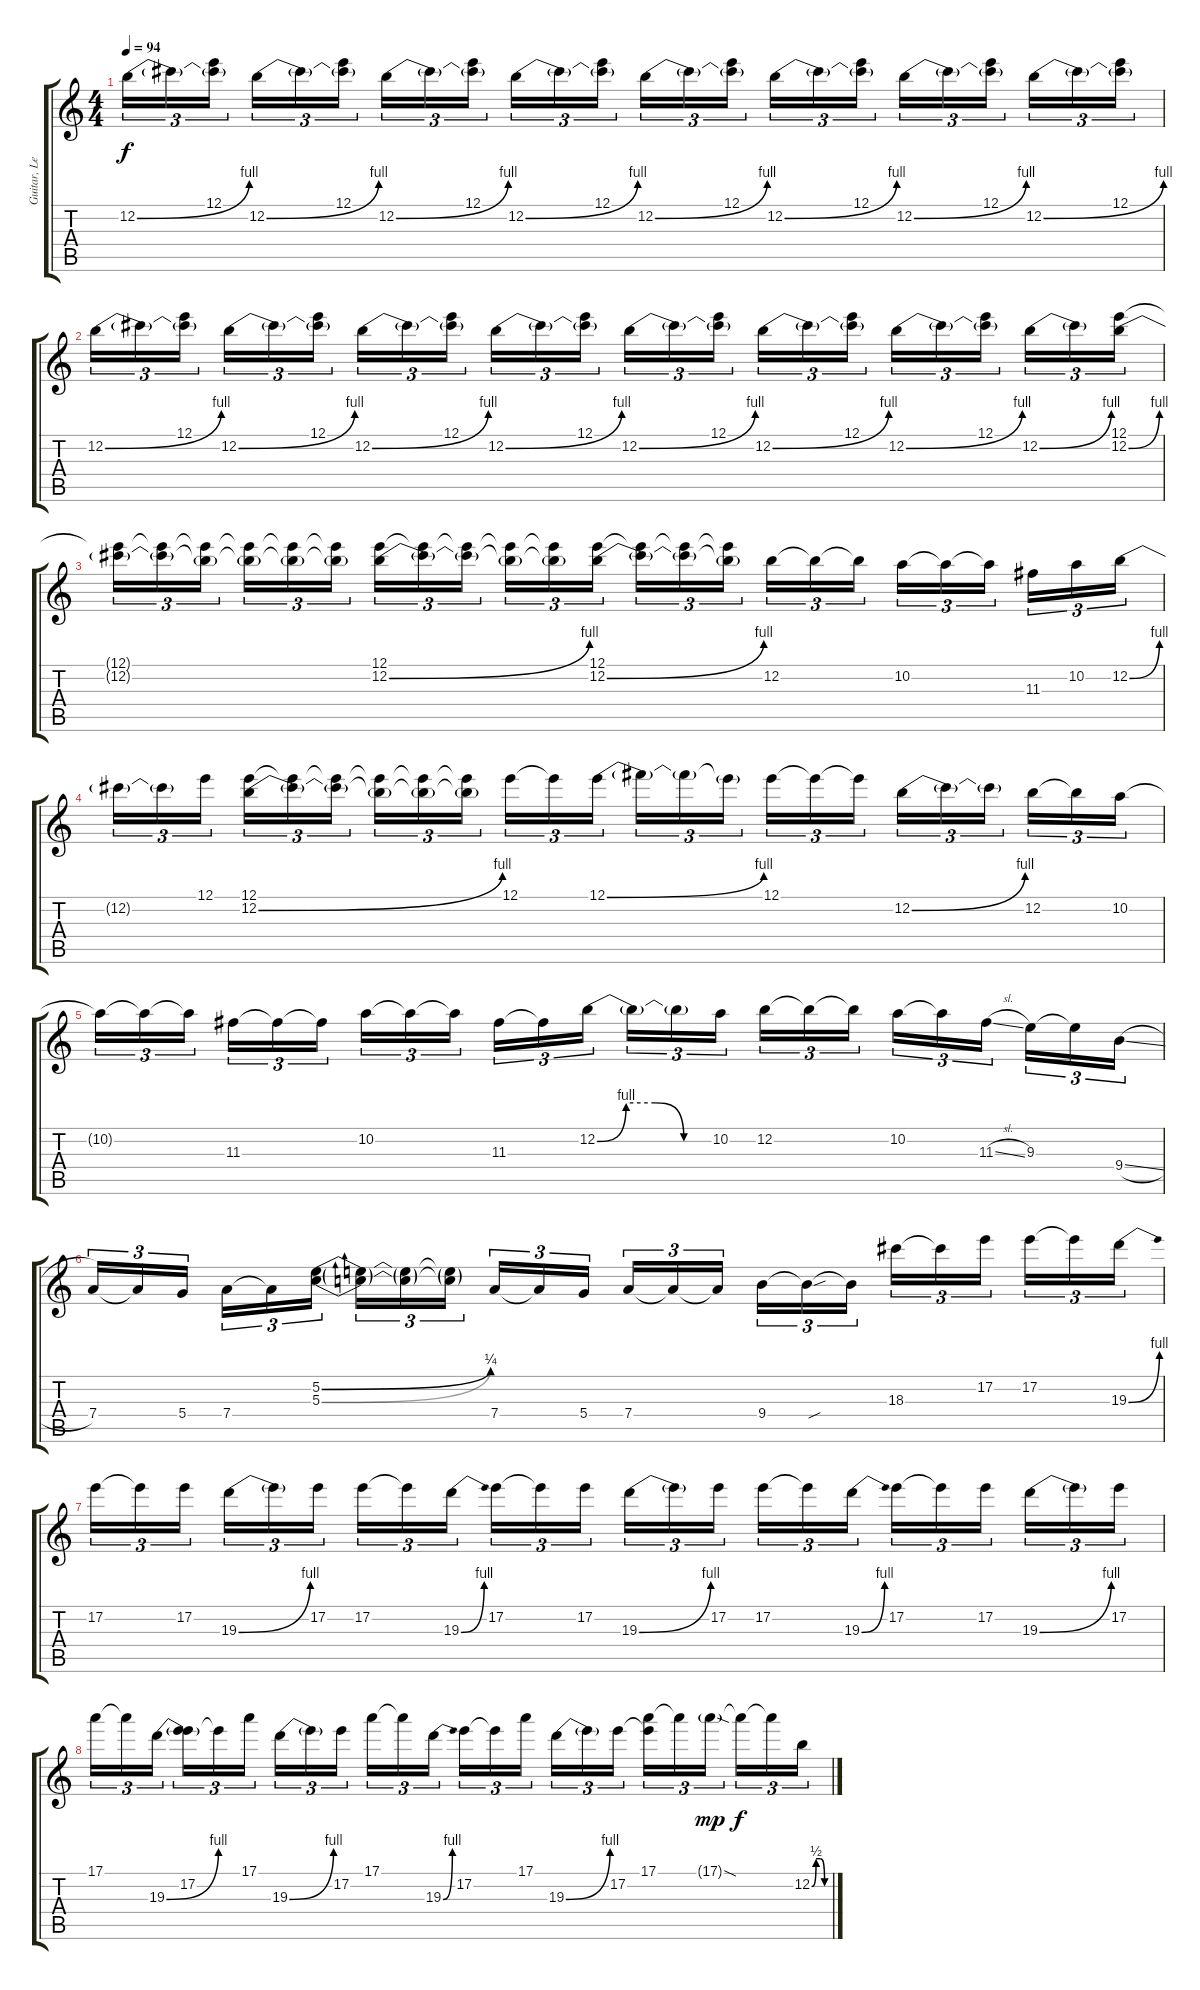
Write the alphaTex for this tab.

\track ("Guitar, Lead" "Guitar, Le") {instrument distortionguitar}
\staff {score tabs}
\tuning (E4 B3 G3 D3 A2 E2) {hide}
\ts (4 4)
\tempo 94
\clef g2
\ks c
12.2{be (bend 0 0 60 4)}.16{tu (3 2) dy f} 12.2{t}.16{tu (3 2)} (12.1 12.2{t}).16{tu (3 2) beam splitsecondary} 12.2{be (bend 0 0 60 4)}.16{tu (3 2)} 12.2{t}.16{tu (3 2)} (12.1 12.2{t}).16{tu (3 2)} 12.2{be (bend 0 0 60 4)}.16{tu (3 2)} 12.2{t}.16{tu (3 2)} (12.1 12.2{t}).16{tu (3 2) beam splitsecondary} 12.2{be (bend 0 0 60 4)}.16{tu (3 2)} 12.2{t}.16{tu (3 2)} (12.1 12.2{t}).16{tu (3 2)} 12.2{be (bend 0 0 60 4)}.16{tu (3 2)} 12.2{t}.16{tu (3 2)} (12.1 12.2{t}).16{tu (3 2) beam splitsecondary} 12.2{be (bend 0 0 60 4)}.16{tu (3 2)} 12.2{t}.16{tu (3 2)} (12.1 12.2{t}).16{tu (3 2)} 12.2{be (bend 0 0 60 4)}.16{tu (3 2)} 12.2{t}.16{tu (3 2)} (12.1 12.2{t}).16{tu (3 2) beam splitsecondary} 12.2{be (bend 0 0 60 4)}.16{tu (3 2)} 12.2{t}.16{tu (3 2)} (12.1 12.2{t}).16{tu (3 2)} |
12.2{be (bend 0 0 60 4)}.16{tu (3 2)} 12.2{t}.16{tu (3 2)} (12.1 12.2{t}).16{tu (3 2) beam splitsecondary} 12.2{be (bend 0 0 60 4)}.16{tu (3 2)} 12.2{t}.16{tu (3 2)} (12.1 12.2{t}).16{tu (3 2)} 12.2{be (bend 0 0 60 4)}.16{tu (3 2)} 12.2{t}.16{tu (3 2)} (12.1 12.2{t}).16{tu (3 2) beam splitsecondary} 12.2{be (bend 0 0 60 4)}.16{tu (3 2)} 12.2{t}.16{tu (3 2)} (12.1 12.2{t}).16{tu (3 2)} 12.2{be (bend 0 0 60 4)}.16{tu (3 2)} 12.2{t}.16{tu (3 2)} (12.1 12.2{t}).16{tu (3 2) beam splitsecondary} 12.2{be (bend 0 0 60 4)}.16{tu (3 2)} 12.2{t}.16{tu (3 2)} (12.1 12.2{t}).16{tu (3 2)} 12.2{be (bend 0 0 60 4)}.16{tu (3 2)} 12.2{t}.16{tu (3 2)} (12.1 12.2{t}).16{tu (3 2) beam splitsecondary} 12.2{be (bend 0 0 60 4)}.16{tu (3 2)} 12.2{t}.16{tu (3 2)} (12.1 12.2{be (bend 0 0 60 4)}).16{tu (3 2)} |
(12.1{t} 12.2{t}).16{tu (3 2)} (12.1{t} 12.2{t}).16{tu (3 2)} (12.1{t} 12.2{t}).16{tu (3 2) beam splitsecondary} (12.1{t} 12.2{t}).16{tu (3 2)} (12.1{t} 12.2{t}).16{tu (3 2)} (12.1{t} 12.2{t}).16{tu (3 2)} (12.1 12.2{be (bend 0 0 60 4)}).16{tu (3 2)} (12.1{t} 12.2{t}).16{tu (3 2)} (12.1{t} 12.2{t}).16{tu (3 2) beam splitsecondary} (12.1{t} 12.2{t}).16{tu (3 2)} (12.1{t} 12.2{t}).16{tu (3 2)} (12.1 12.2{be (bend 0 0 60 4)}).16{tu (3 2)} (12.1{t} 12.2{t}).16{tu (3 2)} (12.1{t} 12.2{t}).16{tu (3 2)} (12.1{t} 12.2{t}).16{tu (3 2) beam splitsecondary} 12.2.16{tu (3 2)} 12.2{t}.16{tu (3 2)} 12.2{t}.16{tu (3 2)} 10.2.16{tu (3 2)} 10.2{t}.16{tu (3 2)} 10.2{t}.16{tu (3 2) beam splitsecondary} 11.3.16{tu (3 2)} 10.2.16{tu (3 2)} 12.2{be (bend 0 0 60 4)}.16{tu (3 2)} |
12.2{t}.16{tu (3 2)} 12.2{t}.16{tu (3 2)} 12.1.16{tu (3 2) beam splitsecondary} (12.1 12.2{be (bend 0 0 60 4)}).16{tu (3 2)} (12.1{t} 12.2{t}).16{tu (3 2)} (12.1{t} 12.2{t}).16{tu (3 2)} (12.1{t} 12.2{t}).16{tu (3 2)} (12.1{t} 12.2{t}).16{tu (3 2)} (12.1{t} 12.2{t}).16{tu (3 2) beam splitsecondary} 12.1.16{tu (3 2)} 12.1{t}.16{tu (3 2)} 12.1{be (bend 0 0 60 4)}.16{tu (3 2)} 12.1{t}.16{tu (3 2)} 12.1{t}.16{tu (3 2)} 12.1{t}.16{tu (3 2) beam splitsecondary} 12.1.16{tu (3 2)} 12.1{t}.16{tu (3 2)} 12.1{t}.16{tu (3 2)} 12.2{be (bend 0 0 60 4)}.16{tu (3 2)} 12.2{t}.16{tu (3 2)} 12.2{t}.16{tu (3 2) beam splitsecondary} 12.2.16{tu (3 2)} 12.2{t}.16{tu (3 2)} 10.2.16{tu (3 2)} |
10.2{t}.16{tu (3 2)} 10.2{t}.16{tu (3 2)} 10.2{t}.16{tu (3 2) beam splitsecondary} 11.3.16{tu (3 2)} 11.3{t}.16{tu (3 2)} 11.3{t}.16{tu (3 2)} 10.2.16{tu (3 2)} 10.2{t}.16{tu (3 2)} 10.2{t}.16{tu (3 2) beam splitsecondary} 11.3.16{tu (3 2)} 11.3{t}.16{tu (3 2)} 12.2{be (custom 0 0 15 4 30 4 45 0 60 0)}.16{tu (3 2)} 12.2{t}.16{tu (3 2)} 12.2{t}.16{tu (3 2)} 10.2.16{tu (3 2) beam splitsecondary} 12.2.16{tu (3 2)} 12.2{t}.16{tu (3 2)} 12.2{t}.16{tu (3 2)} 10.2.16{tu (3 2)} 10.2{t}.16{tu (3 2)} 11.3{sl}.16{tu (3 2) beam splitsecondary} 9.3.16{tu (3 2)} 9.3{t}.16{tu (3 2)} 9.4{sl}.16{tu (3 2)} |
7.4.16{tu (3 2)} 7.4{t}.16{tu (3 2)} 5.4.16{tu (3 2) beam splitsecondary} 7.4.16{tu (3 2)} 7.4{t}.16{tu (3 2)} (5.2{be (bend 0 0 60 1)} 5.3{be (bend 0 0 60 1)}).16{tu (3 2)} (5.2{t} 5.3{t}).16{tu (3 2)} (5.2{t} 5.3{t}).16{tu (3 2)} (5.2{t} 5.3{t}).16{tu (3 2) beam splitsecondary} 7.4.16{tu (3 2)} 7.4{t}.16{tu (3 2)} 5.4.16{tu (3 2)} 7.4.16{tu (3 2)} 7.4{t}.16{tu (3 2)} 7.4{t}.16{tu (3 2) beam splitsecondary} 9.4.16{tu (3 2)} 9.4{sou t}.16{tu (3 2)} 9.4{t}.16{tu (3 2)} 18.3.16{tu (3 2)} 18.3{t}.16{tu (3 2)} 17.2.16{tu (3 2) beam splitsecondary} 17.2.16{tu (3 2)} 17.2{t}.16{tu (3 2)} 19.3{be (bend 0 0 60 4)}.16{tu (3 2)} |
17.2.16{tu (3 2)} 17.2{t}.16{tu (3 2)} 17.2.16{tu (3 2) beam splitsecondary} 19.3{be (bend 0 0 60 4)}.16{tu (3 2)} 19.3{t}.16{tu (3 2)} 17.2.16{tu (3 2)} 17.2.16{tu (3 2)} 17.2{t}.16{tu (3 2)} 19.3{be (bend 0 0 60 4)}.16{tu (3 2) beam splitsecondary} 17.2.16{tu (3 2)} 17.2{t}.16{tu (3 2)} 17.2.16{tu (3 2)} 19.3{be (bend 0 0 60 4)}.16{tu (3 2)} 19.3{t}.16{tu (3 2)} 17.2.16{tu (3 2) beam splitsecondary} 17.2.16{tu (3 2)} 17.2{t}.16{tu (3 2)} 19.3{be (bend 0 0 60 4)}.16{tu (3 2)} 17.2.16{tu (3 2)} 17.2{t}.16{tu (3 2)} 17.2.16{tu (3 2) beam splitsecondary} 19.3{be (bend 0 0 60 4)}.16{tu (3 2)} 19.3{t}.16{tu (3 2)} 17.2.16{tu (3 2)} |
17.1.16{tu (3 2)} 17.1{t}.16{tu (3 2)} 19.3{be (bend 0 0 60 4)}.16{tu (3 2) beam splitsecondary} (17.2 19.3{t}).16{tu (3 2)} 17.2{t}.16{tu (3 2)} 17.1.16{tu (3 2)} 19.3{be (bend 0 0 60 4)}.16{tu (3 2)} 19.3{t}.16{tu (3 2)} 17.2.16{tu (3 2) beam splitsecondary} 17.1.16{tu (3 2)} 17.1{t}.16{tu (3 2)} 19.3{be (bend 0 0 60 4)}.16{tu (3 2)} 17.2.16{tu (3 2)} 17.2{t}.16{tu (3 2)} 17.1.16{tu (3 2) beam splitsecondary} 19.3{be (bend 0 0 60 4)}.16{tu (3 2)} 19.3{t}.16{tu (3 2)} 17.2.16{tu (3 2)} (17.1 17.2{t}).16{tu (3 2)} 17.1{t}.16{tu (3 2)} 17.1{sod g}.16{tu (3 2) dy mp beam splitsecondary} 17.1{t}.16{tu (3 2) dy f} 17.1{t}.16{tu (3 2)} 12.2{be (custom 0 0 15 2 30 2 45 0 60 0)}.16{tu (3 2)}
